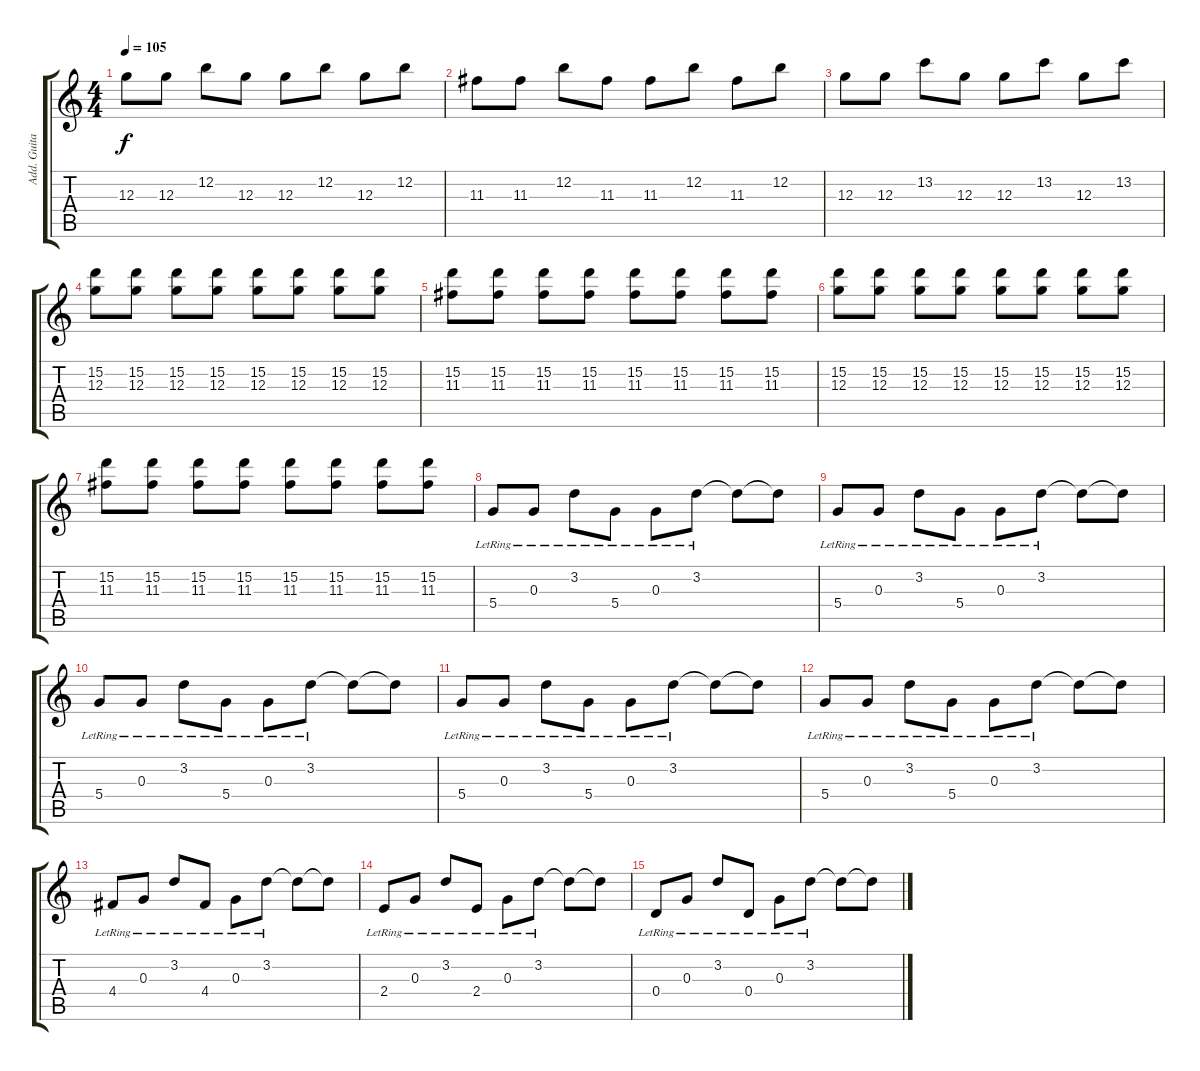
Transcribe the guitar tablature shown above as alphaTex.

\track ("Add. Guitar 1" "Add. Guita") {instrument distortionguitar}
\staff {score tabs}
\tuning (E4 B3 G3 D3 A2 E2) {hide}
\ts (4 4)
\tempo 105
\clef g2
\ks c
12.3.8{dy f} 12.3.8 12.2.8 12.3.8 12.3.8 12.2.8 12.3.8 12.2.8 |
11.3.8 11.3.8 12.2.8 11.3.8 11.3.8 12.2.8 11.3.8 12.2.8 |
12.3.8 12.3.8 13.2.8 12.3.8 12.3.8 13.2.8 12.3.8 13.2.8 |
(15.2 12.3).8 (15.2 12.3).8 (15.2 12.3).8 (15.2 12.3).8 (15.2 12.3).8 (15.2 12.3).8 (15.2 12.3).8 (15.2 12.3).8 |
(15.2 11.3).8 (15.2 11.3).8 (15.2 11.3).8 (15.2 11.3).8 (15.2 11.3).8 (15.2 11.3).8 (15.2 11.3).8 (15.2 11.3).8 |
(15.2 12.3).8 (15.2 12.3).8 (15.2 12.3).8 (15.2 12.3).8 (15.2 12.3).8 (15.2 12.3).8 (15.2 12.3).8 (15.2 12.3).8 |
(15.2 11.3).8 (15.2 11.3).8 (15.2 11.3).8 (15.2 11.3).8 (15.2 11.3).8 (15.2 11.3).8 (15.2 11.3).8 (15.2 11.3).8 |
5.4{lr}.8{instrument acousticguitarsteel} 0.3{lr}.8 3.2{lr}.8 5.4{lr}.8 0.3{lr}.8 3.2{lr}.8 3.2{t}.8 3.2{t}.8 |
5.4{lr}.8 0.3{lr}.8 3.2{lr}.8 5.4{lr}.8 0.3{lr}.8 3.2{lr}.8 3.2{t}.8 3.2{t}.8 |
5.4{lr}.8 0.3{lr}.8 3.2{lr}.8 5.4{lr}.8 0.3{lr}.8 3.2{lr}.8 3.2{t}.8 3.2{t}.8 |
5.4{lr}.8 0.3{lr}.8 3.2{lr}.8 5.4{lr}.8 0.3{lr}.8 3.2{lr}.8 3.2{t}.8 3.2{t}.8 |
5.4{lr}.8 0.3{lr}.8 3.2{lr}.8 5.4{lr}.8 0.3{lr}.8 3.2{lr}.8 3.2{t}.8 3.2{t}.8 |
4.4{lr}.8 0.3{lr}.8 3.2{lr}.8 4.4{lr}.8 0.3{lr}.8 3.2{lr}.8 3.2{t}.8 3.2{t}.8 |
2.4{lr}.8 0.3{lr}.8 3.2{lr}.8 2.4{lr}.8 0.3{lr}.8 3.2{lr}.8 3.2{t}.8 3.2{t}.8 |
0.4{lr}.8 0.3{lr}.8 3.2{lr}.8 0.4{lr}.8 0.3{lr}.8 3.2{lr}.8 3.2{t}.8 3.2{t}.8
